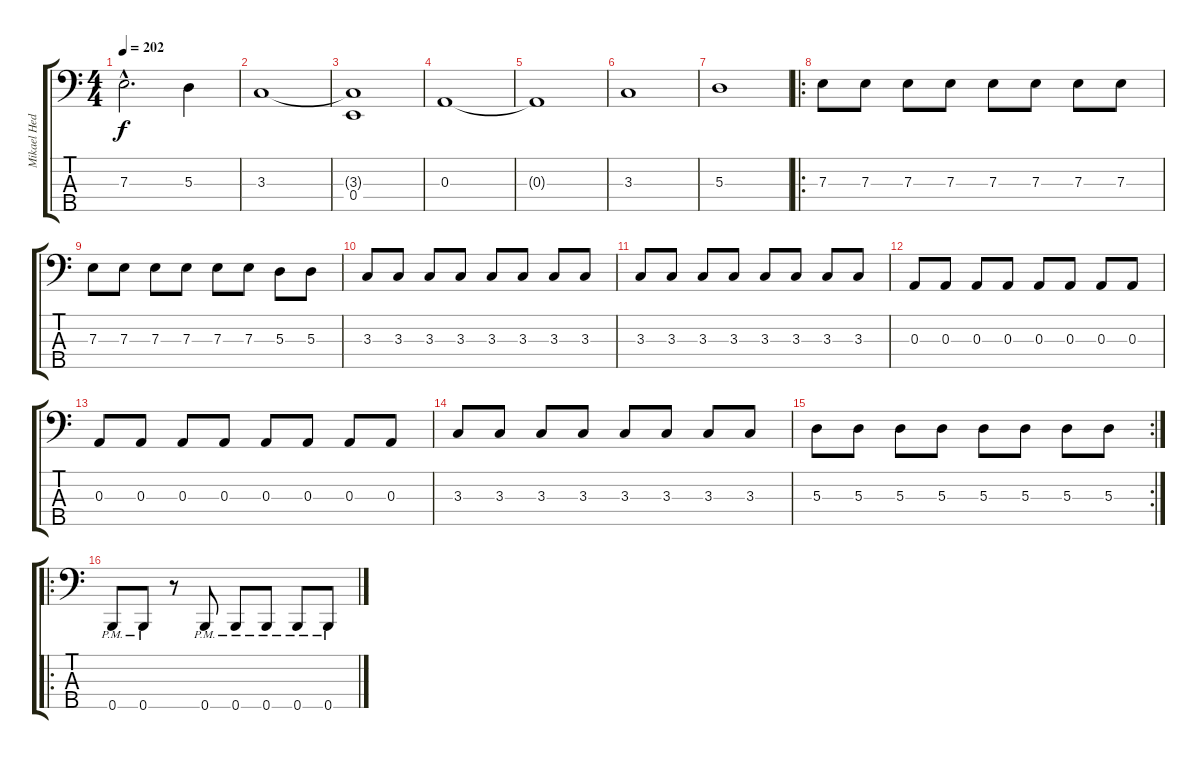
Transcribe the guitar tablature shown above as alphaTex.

\track ("Mikael Hedlund" "Mikael Hed") {instrument electricbasspick}
\staff {score tabs}
\tuning (G2 D2 A1 E1 B0) {hide}
\ts (4 4)
\tempo 202
\clef f4
\ks c
7.3{hac t}.2{d dy f} 5.3.4 |
3.3.1 |
(3.3{t} 0.4).1 |
0.3.1 |
0.3{t}.1 |
3.3.1 |
5.3.1 |
\ro
7.3.8 7.3.8 7.3.8 7.3.8 7.3.8 7.3.8 7.3.8 7.3.8 |
7.3.8 7.3.8 7.3.8 7.3.8 7.3.8 7.3.8 5.3.8 5.3.8 |
3.3.8 3.3.8 3.3.8 3.3.8 3.3.8 3.3.8 3.3.8 3.3.8 |
3.3.8 3.3.8 3.3.8 3.3.8 3.3.8 3.3.8 3.3.8 3.3.8 |
0.3.8 0.3.8 0.3.8 0.3.8 0.3.8 0.3.8 0.3.8 0.3.8 |
0.3.8 0.3.8 0.3.8 0.3.8 0.3.8 0.3.8 0.3.8 0.3.8 |
3.3.8 3.3.8 3.3.8 3.3.8 3.3.8 3.3.8 3.3.8 3.3.8 |
\rc 2
5.3.8 5.3.8 5.3.8 5.3.8 5.3.8 5.3.8 5.3.8 5.3.8 |
\ro
0.5{pm}.8 0.5{pm}.8 r.8 0.5{pm}.8 0.5{pm}.8 0.5{pm}.8 0.5{pm}.8 0.5{pm}.8
